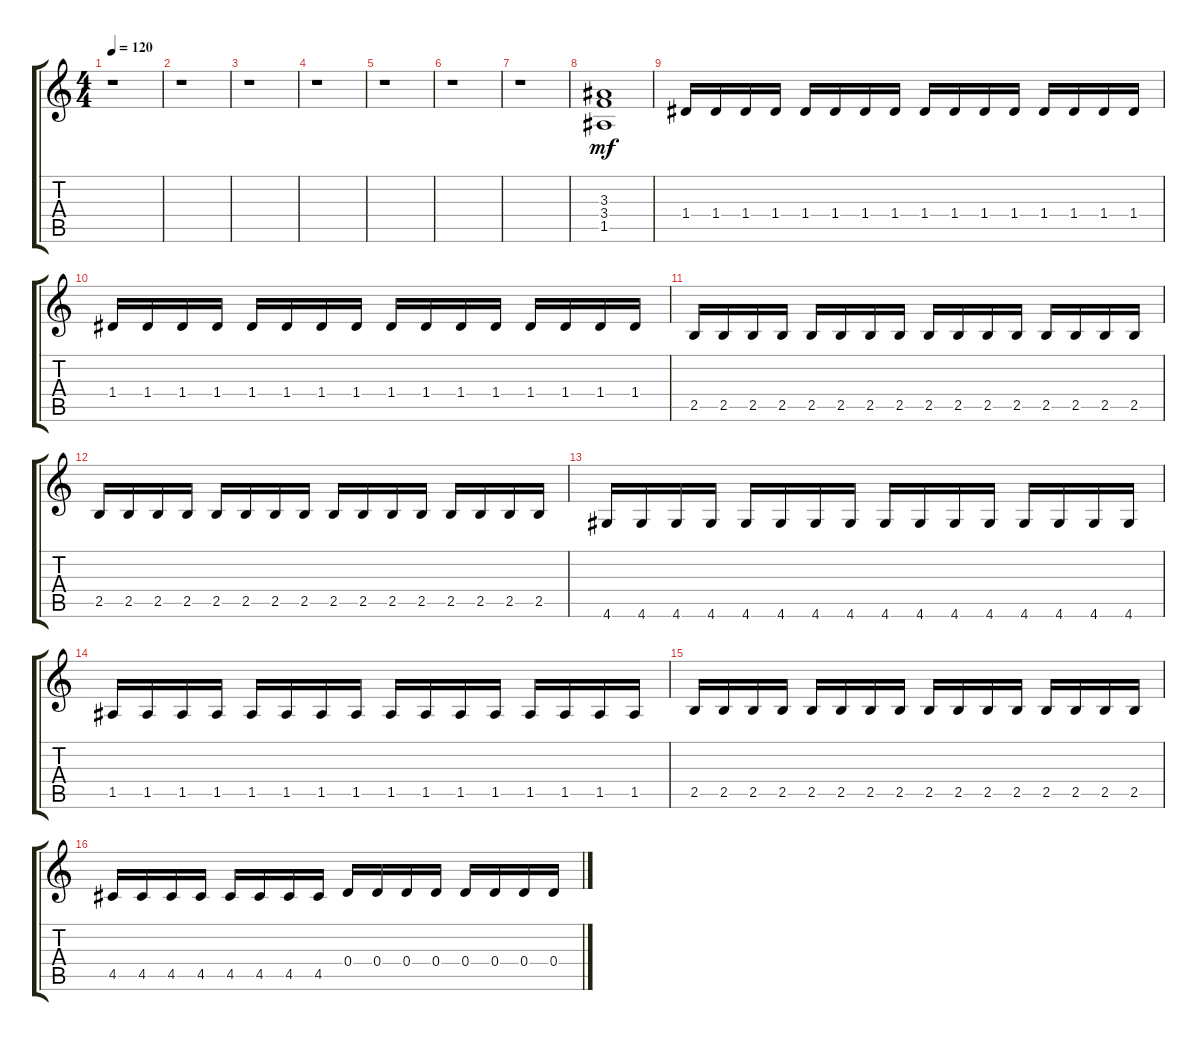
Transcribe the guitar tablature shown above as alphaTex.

\track "" {instrument distortionguitar}
\staff {score tabs}
\tuning (E4 B3 G3 D3 A2 E2) {hide}
\ts (4 4)
\tempo 120
\clef g2
\ks c
r.1{dy f} |
r.1 |
r.1 |
r.1 |
r.1 |
r.1 |
r.1 |
(3.3 3.4 1.5).1{dy mf} |
1.4.16 1.4.16 1.4.16 1.4.16 1.4.16 1.4.16 1.4.16 1.4.16 1.4.16 1.4.16 1.4.16 1.4.16 1.4.16 1.4.16 1.4.16 1.4.16 |
1.4.16 1.4.16 1.4.16 1.4.16 1.4.16 1.4.16 1.4.16 1.4.16 1.4.16 1.4.16 1.4.16 1.4.16 1.4.16 1.4.16 1.4.16 1.4.16 |
2.5.16 2.5.16 2.5.16 2.5.16 2.5.16 2.5.16 2.5.16 2.5.16 2.5.16 2.5.16 2.5.16 2.5.16 2.5.16 2.5.16 2.5.16 2.5.16 |
2.5.16 2.5.16 2.5.16 2.5.16 2.5.16 2.5.16 2.5.16 2.5.16 2.5.16 2.5.16 2.5.16 2.5.16 2.5.16 2.5.16 2.5.16 2.5.16 |
4.6.16 4.6.16 4.6.16 4.6.16 4.6.16 4.6.16 4.6.16 4.6.16 4.6.16 4.6.16 4.6.16 4.6.16 4.6.16 4.6.16 4.6.16 4.6.16 |
1.5.16 1.5.16 1.5.16 1.5.16 1.5.16 1.5.16 1.5.16 1.5.16 1.5.16 1.5.16 1.5.16 1.5.16 1.5.16 1.5.16 1.5.16 1.5.16 |
2.5.16 2.5.16 2.5.16 2.5.16 2.5.16 2.5.16 2.5.16 2.5.16 2.5.16 2.5.16 2.5.16 2.5.16 2.5.16 2.5.16 2.5.16 2.5.16 |
4.5.16 4.5.16 4.5.16 4.5.16 4.5.16 4.5.16 4.5.16 4.5.16 0.4.16 0.4.16 0.4.16 0.4.16 0.4.16 0.4.16 0.4.16 0.4.16
